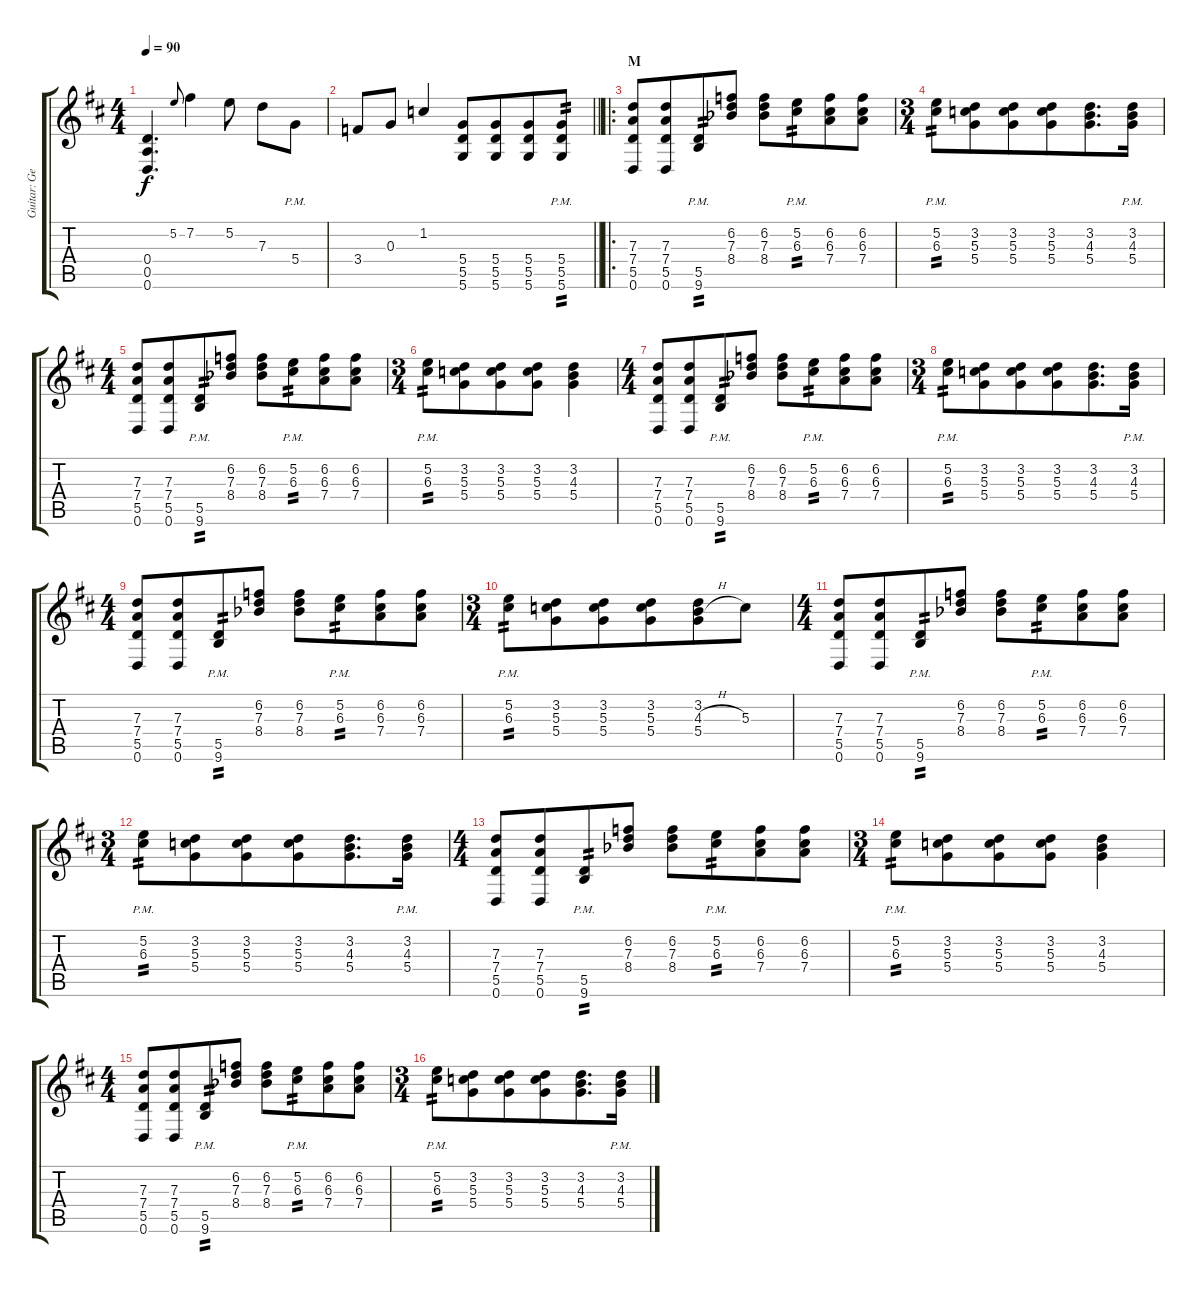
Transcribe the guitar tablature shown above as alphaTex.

\track ("Guitar: George" "Guitar: Ge") {instrument distortionguitar}
\staff {score tabs}
\tuning (E4 B3 G3 D3 A2 D2) {hide}
\ts (4 4)
\tempo 90
\clef g2
\ks d
(0.4 0.5 0.6).4{d dy f} 5.2.8{gr onbeat} 7.2.4 5.2.8 7.3.8 5.4{pm}.8 |
\barLineRight lightlight
3.4.8 0.3.8{beam merge} 1.2.4 (5.4 5.5 5.6).8 (5.4 5.5 5.6).8{beam merge} (5.4 5.5 5.6).8 (5.4{pm} 5.5{pm} 5.6{pm}).8{tp 2} |
\ro
\section ("" "M")
(7.3 7.4 5.5 0.6).8 (7.3 7.4 5.5 0.6).8{beam merge} (5.5{pm} 9.6{pm}).8{tp 2} (6.2 7.3 8.4{acc b}).8 (6.2 7.3 8.4{acc b}).8 (5.2{pm} 6.3{pm}).8{tp 2 beam merge} (6.2 6.3 7.4).8 (6.2 6.3 7.4).8 |
\ts (3 4)
(5.2{pm} 6.3{pm}).8{tp 2 beam merge} (3.2 5.3 5.4).8{beam merge} (3.2 5.3 5.4).8{beam merge} (3.2 5.3 5.4).8{beam merge} (3.2 4.3 5.4).8{d} (3.2{pm} 4.3{pm} 5.4{pm}).16 |
\ts (4 4)
(7.3 7.4 5.5 0.6).8 (7.3 7.4 5.5 0.6).8{beam merge} (5.5{pm} 9.6{pm}).8{tp 2} (6.2 7.3 8.4{acc b}).8 (6.2 7.3 8.4{acc b}).8 (5.2{pm} 6.3{pm}).8{tp 2 beam merge} (6.2 6.3 7.4).8 (6.2 6.3 7.4).8 |
\ts (3 4)
(5.2{pm} 6.3{pm}).8{tp 2 beam merge} (3.2 5.3 5.4).8{beam merge} (3.2 5.3 5.4).8{beam merge} (3.2 5.3 5.4).8{beam merge} (3.2 4.3 5.4).4 |
\ts (4 4)
(7.3 7.4 5.5 0.6).8 (7.3 7.4 5.5 0.6).8{beam merge} (5.5{pm} 9.6{pm}).8{tp 2} (6.2 7.3 8.4{acc b}).8 (6.2 7.3 8.4{acc b}).8 (5.2{pm} 6.3{pm}).8{tp 2 beam merge} (6.2 6.3 7.4).8 (6.2 6.3 7.4).8 |
\ts (3 4)
(5.2{pm} 6.3{pm}).8{tp 2 beam merge} (3.2 5.3 5.4).8{beam merge} (3.2 5.3 5.4).8{beam merge} (3.2 5.3 5.4).8{beam merge} (3.2 4.3 5.4).8{d} (3.2{pm} 4.3{pm} 5.4{pm}).16 |
\ts (4 4)
(7.3 7.4 5.5 0.6).8 (7.3 7.4 5.5 0.6).8{beam merge} (5.5{pm} 9.6{pm}).8{tp 2} (6.2 7.3 8.4{acc b}).8 (6.2 7.3 8.4{acc b}).8 (5.2{pm} 6.3{pm}).8{tp 2 beam merge} (6.2 6.3 7.4).8 (6.2 6.3 7.4).8 |
\ts (3 4)
(5.2{pm} 6.3{pm}).8{tp 2 beam merge} (3.2 5.3 5.4).8{beam merge} (3.2 5.3 5.4).8{beam merge} (3.2 5.3 5.4).8{beam merge} (3.2 4.3{h} 5.4).8 5.3.8 |
\ts (4 4)
(7.3 7.4 5.5 0.6).8 (7.3 7.4 5.5 0.6).8{beam merge} (5.5{pm} 9.6{pm}).8{tp 2} (6.2 7.3 8.4{acc b}).8 (6.2 7.3 8.4{acc b}).8 (5.2{pm} 6.3{pm}).8{tp 2 beam merge} (6.2 6.3 7.4).8 (6.2 6.3 7.4).8 |
\ts (3 4)
(5.2{pm} 6.3{pm}).8{tp 2 beam merge} (3.2 5.3 5.4).8{beam merge} (3.2 5.3 5.4).8{beam merge} (3.2 5.3 5.4).8{beam merge} (3.2 4.3 5.4).8{d} (3.2{pm} 4.3{pm} 5.4{pm}).16 |
\ts (4 4)
(7.3 7.4 5.5 0.6).8 (7.3 7.4 5.5 0.6).8{beam merge} (5.5{pm} 9.6{pm}).8{tp 2} (6.2 7.3 8.4{acc b}).8 (6.2 7.3 8.4{acc b}).8 (5.2{pm} 6.3{pm}).8{tp 2 beam merge} (6.2 6.3 7.4).8 (6.2 6.3 7.4).8 |
\ts (3 4)
(5.2{pm} 6.3{pm}).8{tp 2 beam merge} (3.2 5.3 5.4).8{beam merge} (3.2 5.3 5.4).8{beam merge} (3.2 5.3 5.4).8{beam merge} (3.2 4.3 5.4).4 |
\ts (4 4)
(7.3 7.4 5.5 0.6).8 (7.3 7.4 5.5 0.6).8{beam merge} (5.5{pm} 9.6{pm}).8{tp 2} (6.2 7.3 8.4{acc b}).8 (6.2 7.3 8.4{acc b}).8 (5.2{pm} 6.3{pm}).8{tp 2 beam merge} (6.2 6.3 7.4).8 (6.2 6.3 7.4).8 |
\ts (3 4)
(5.2{pm} 6.3{pm}).8{tp 2 beam merge} (3.2 5.3 5.4).8{beam merge} (3.2 5.3 5.4).8{beam merge} (3.2 5.3 5.4).8{beam merge} (3.2 4.3 5.4).8{d} (3.2{pm} 4.3{pm} 5.4{pm}).16
